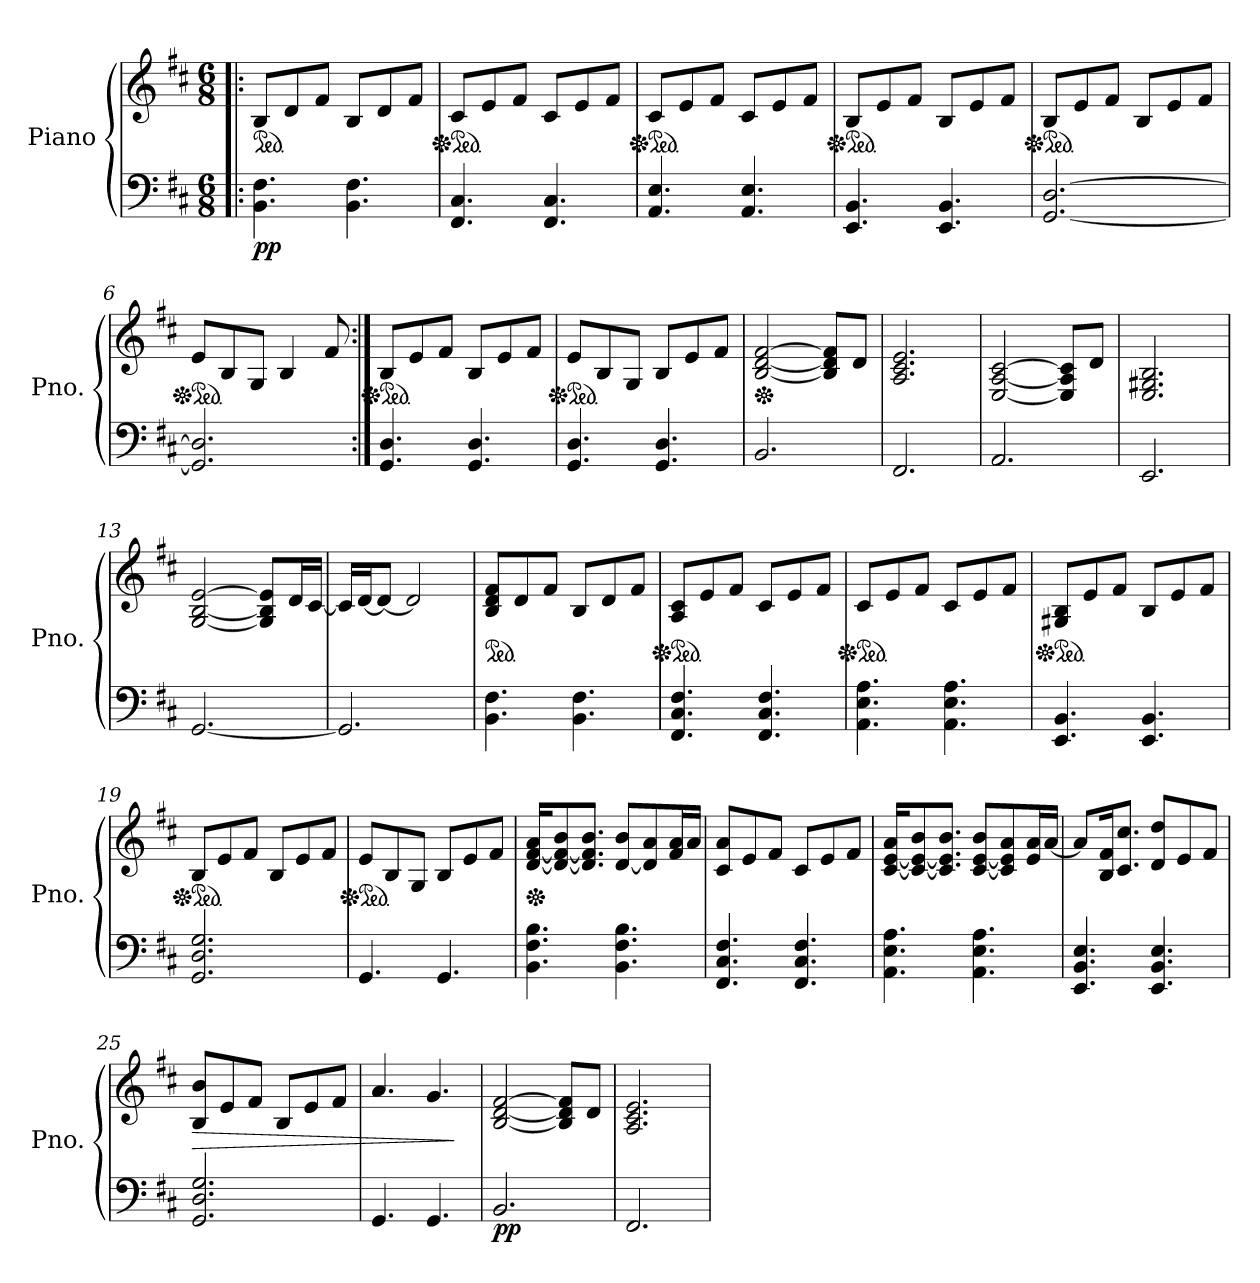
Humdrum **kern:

**kern	**kern	**dynam
*part1	*part1	*part1
*staff2	*staff1	*staff1/2
*I"Piano	*	*
*I'Pno.	*	*
*clefF4	*clefG2	*
*k[f#c#]	*k[f#c#]	*
*M6/8	*M6/8	*
*MM75	*MM75	*
*	*ped	*
=1!|:	=1!|:	=1!|:
!	!	!LO:DY:b=2
!	!	!LO:DY:n=1:b
4.BB\ 4.F#\	8B/L	p p
.	8d/	.
.	8f#/J	.
4.BB\ 4.F#\	8B/L	.
.	8d/	.
.	8f#/J	.
=2	=2	=2
*	*Xped	*
*	*ped	*
4.FF#/ 4.C#/	8c#/L	.
.	8e/	.
.	8f#/J	.
4.FF#/ 4.C#/	8c#/L	.
.	8e/	.
.	8f#/J	.
=3	=3	=3
*	*Xped	*
*	*ped	*
4.AA/ 4.E/	8c#/L	.
.	8e/	.
.	8f#/J	.
4.AA/ 4.E/	8c#/L	.
.	8e/	.
.	8f#/J	.
=4	=4	=4
*	*Xped	*
*	*ped	*
4.EE/ 4.BB/	8B/L	.
.	8e/	.
.	8f#/J	.
4.EE/ 4.BB/	8B/L	.
.	8e/	.
.	8f#/J	.
=5	=5	=5
*	*Xped	*
*	*ped	*
[2.GG/ [2.D/	8B/L	.
.	8e/	.
.	8f#/J	.
.	8B/L	.
.	8e/	.
.	8f#/J	.
=6	=6	=6
*	*Xped	*
*	*ped	*
2.GG/] 2.D/]	8e/L	.
.	8B/	.
.	8G/J	.
.	4B/	.
.	8f#/	.
!!LO:LB:g=z
=7:|!	=7:|!	=7:|!
*	*Xped	*
*	*ped	*
4.GG/ 4.D/	8B/L	.
.	8e/	.
.	8f#/J	.
4.GG/ 4.D/	8B/L	.
.	8e/	.
.	8f#/J	.
=8	=8	=8
*	*Xped	*
*	*ped	*
4.GG/ 4.D/	8e/L	.
.	8B/	.
.	8G/J	.
4.GG/ 4.D/	8B/L	.
.	8e/	.
.	8f#/J	.
=9	=9	=9
*	*Xped	*
2.BB/	[2B/ [2d/ [2f#/	.
.	8B/] 8d/] 8f#/]L	.
.	8d/J	.
=10	=10	=10
2.FF#/	2.A/ 2.c#/ 2.e/	.
=11	=11	=11
2.AA/	[2E/ [2A/ [2c#/	.
.	8E/] 8A/] 8c#/]L	.
.	8d/J	.
=12	=12	=12
2.EE/	2.E/ 2.G#X/ 2.B/	.
=13	=13	=13
[2.GG/	[2G/ [2B/ [2e/	.
.	8G/] 8B/] 8e/]L	.
.	16d/L	.
.	[16c#/JJ	.
=14	=14	=14
2.GG/]	16c#/LL]	.
.	[16d/J	.
.	8d/J_	.
.	2d/]	.
!!LO:LB:g=z
=15	=15	=15
*	*ped	*
!	!	!LO:DY:b=2
!	!	!LO:DY:n=1:b
4.BB\ 4.F#\	8B/ 8d/ 8f#/L	mp mp
.	8d/	.
.	8f#/J	.
4.BB\ 4.F#\	8B/L	.
.	8d/	.
.	8f#/J	.
=16	=16	=16
*	*Xped	*
*	*ped	*
4.FF#/ 4.C#/ 4.F#/	8A/ 8c#/L	.
.	8e/	.
.	8f#/J	.
4.FF#/ 4.C#/ 4.F#/	8c#/L	.
.	8e/	.
.	8f#/J	.
=17	=17	=17
*	*Xped	*
*	*ped	*
4.AA\ 4.E\ 4.A\	8c#/L	.
.	8e/	.
.	8f#/J	.
4.AA\ 4.E\ 4.A\	8c#/L	.
.	8e/	.
.	8f#/J	.
=18	=18	=18
*	*Xped	*
*	*ped	*
4.EE/ 4.BB/	8G#X/ 8B/L	.
.	8e/	.
.	8f#/J	.
4.EE/ 4.BB/	8B/L	.
.	8e/	.
.	8f#/J	.
=19	=19	=19
*	*Xped	*
*	*ped	*
2.GG/ 2.D/ 2.G/	8B/L	.
.	8e/	.
.	8f#/J	.
.	8B/L	.
.	8e/	.
.	8f#/J	.
=20	=20	=20
*	*Xped	*
*	*ped	*
4.GG/	8e/L	.
.	8B/	.
.	8G/J	.
4.GG/	8B/L	.
.	8e/	.
.	8f#/J	.
!!LO:LB:g=z
=21	=21	=21
*	*Xped	*
!	!	!LO:DY:b=2
!	!	!LO:DY:n=1:b
4.BB\ 4.F#\ 4.B\	[16d/ [16f#/ 16a/KL	mf mf
.	8d/_ 8f#/_ 8b/	.
.	8.d/] 8.f#/] 8.b/J	.
4.BB\ 4.F#\ 4.B\	[8d/ 8b/L	.
.	8d/] 8a/	.
.	16f#/ 16a/L	.
.	16a/JJ	.
=22	=22	=22
4.FF#/ 4.C#/ 4.F#/	8c#/ 8a/L	.
.	8e/	.
.	8f#/J	.
4.FF#/ 4.C#/ 4.F#/	8c#/L	.
.	8e/	.
.	8f#/J	.
=23	=23	=23
4.AA\ 4.E\ 4.A\	[16c#/ [16e/ 16a/KL	.
.	8c#/_ 8e/_ 8b/	.
.	8.c#/] 8.e/] 8.b/J	.
4.AA\ 4.E\ 4.A\	[8c#/ [8e/ 8b/L	.
.	8c#/] 8e/] 8a/	.
.	16e/ 16a/L	.
.	[16a/JJ	.
=24	=24	=24
4.EE/ 4.BB/ 4.E/	8a/L]	.
.	16B/ 16f#/K	.
.	8.c#/ 8.cc#/J	.
4.EE/ 4.BB/ 4.E/	8d/ 8dd/L	.
.	8e/	.
.	8f#/J	.
=25	=25	=25
!	!	!LO:HP:b
2.GG/ 2.D/ 2.G/	8B/ 8b/L	>
.	8e/	.
.	8f#/J	.
.	8B/L	.
.	8e/	.
.	8f#/J	.
=26	=26	=26
4.GG/	4.a/	.
4.GG/	4.g/	.
.	.	]
!!LO:PB:g=z
=27	=27	=27
!	!	!LO:DY:b=2
!	!	!LO:DY:n=1:b
2.BB/	[2B/ [2d/ [2f#/	p p
.	8B/] 8d/] 8f#/]L	.
.	8d/J	.
=28	=28	=28
2.FF#/	2.A/ 2.c#/ 2.e/	.
=	=	=
*-	*-	*-
